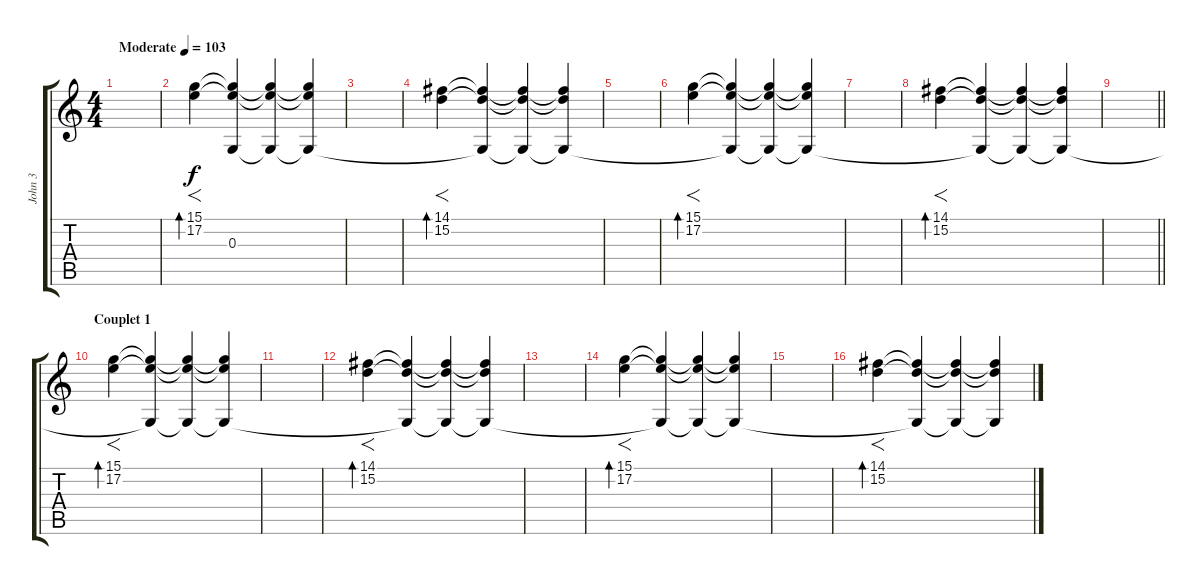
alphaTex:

\track ("John 3" "John 3") {instrument violin}
\staff {score tabs}
\tuning (E4 B3 G3 D3 A2 E2) {hide}
\ts (4 4)
\tempo (103 "Moderate")
\clef g2
\ks c
|
(15.1 17.2).4{f bd 120 volume 10} (15.1{t} 17.2{t} 0.3).4 (15.1{t} 17.2{t} 0.3{t}).4{volume 7} (15.1{t} 17.2{t} 0.3{t}).4{volume 5} |
|
(14.1 15.2).4{f bd 120 volume 10} (14.1{t} 15.2{t} 0.3{t}).4 (14.1{t} 15.2{t} 0.3{t}).4{volume 7} (14.1{t} 15.2{t} 0.3{t}).4{volume 5} |
|
(15.1 17.2).4{f bd 120 volume 10} (15.1{t} 17.2{t} 0.3{t}).4 (15.1{t} 17.2{t} 0.3{t}).4{volume 7} (15.1{t} 17.2{t} 0.3{t}).4{volume 5} |
|
(14.1 15.2).4{f bd 120 volume 10} (14.1{t} 15.2{t} 0.3{t}).4 (14.1{t} 15.2{t} 0.3{t}).4{volume 7} (14.1{t} 15.2{t} 0.3{t}).4{volume 5} |
\barLineRight lightlight
|
\section ("" "Couplet 1")
(15.1 17.2).4{f bd 120 volume 10} (15.1{t} 17.2{t} 0.3{t}).4 (15.1{t} 17.2{t} 0.3{t}).4{volume 7} (15.1{t} 17.2{t} 0.3{t}).4{volume 5} |
|
(14.1 15.2).4{f bd 120 volume 10} (14.1{t} 15.2{t} 0.3{t}).4 (14.1{t} 15.2{t} 0.3{t}).4{volume 7} (14.1{t} 15.2{t} 0.3{t}).4{volume 5} |
|
(15.1 17.2).4{f bd 120 volume 10} (15.1{t} 17.2{t} 0.3{t}).4 (15.1{t} 17.2{t} 0.3{t}).4{volume 7} (15.1{t} 17.2{t} 0.3{t}).4{volume 5} |
|
(14.1 15.2).4{f bd 120 volume 10} (14.1{t} 15.2{t} 0.3{t}).4 (14.1{t} 15.2{t} 0.3{t}).4{volume 7} (14.1{t} 15.2{t} 0.3{t}).4{volume 5}
